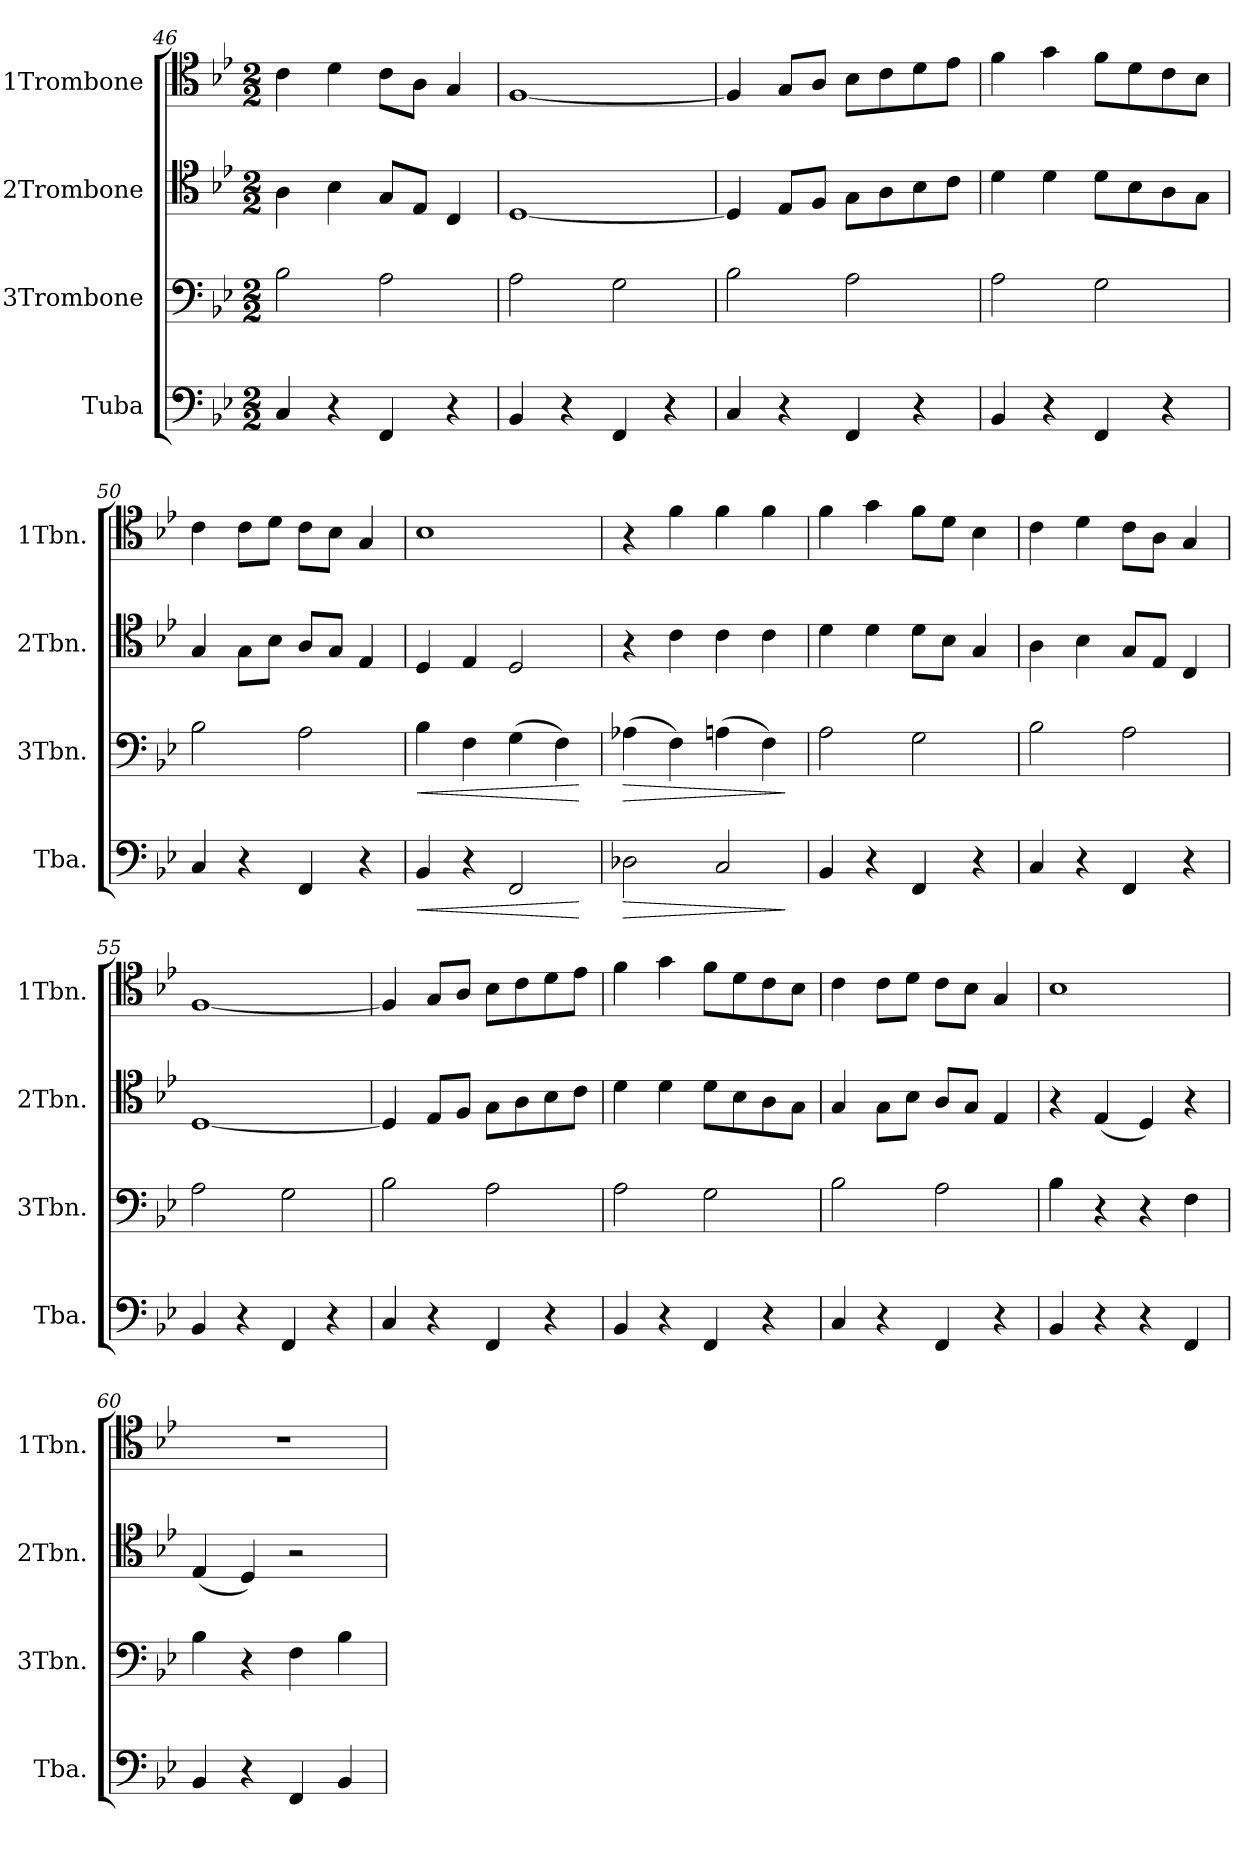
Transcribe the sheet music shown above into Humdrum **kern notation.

**kern	**dynam	**kern	**dynam	**kern	**kern
*part4	*part4	*part3	*part3	*part2	*part1
*staff4	*staff4	*staff3	*staff3	*staff2	*staff1
*I"Tuba	*	*I"3Trombone	*	*I"2Trombone	*I"1Trombone
*I'Tba.	*	*I'3Tbn.	*	*I'2Tbn.	*I'1Tbn.
*clefF4	*	*clefF4	*	*clefC4	*clefC4
*k[b-e-]	*	*k[b-e-]	*	*k[b-e-]	*k[b-e-]
*M2/2	*	*M2/2	*	*M2/2	*M2/2
=46	=46	=46	=46	=46	=46
4C/	.	2B-\	.	4A\	4c\
4r	.	.	.	4B-\	4d\
4FF/	.	2A\	.	8G/L	8c\L
.	.	.	.	8E-/J	8A\J
4r	.	.	.	4C/	4G/
=47	=47	=47	=47	=47	=47
4BB-/	.	2A\	.	[1D	[1F
4r	.	.	.	.	.
4FF/	.	2G\	.	.	.
4r	.	.	.	.	.
=48	=48	=48	=48	=48	=48
4C/	.	2B-\	.	4D/]	4F/]
4r	.	.	.	8E-/L	8G/L
.	.	.	.	8F/J	8A/J
4FF/	.	2A\	.	8G\L	8B-\L
.	.	.	.	8A\	8c\
4r	.	.	.	8B-\	8d\
.	.	.	.	8c\J	8e-\J
=49	=49	=49	=49	=49	=49
4BB-/	.	2A\	.	4d\	4f\
4r	.	.	.	4d\	4g\
4FF/	.	2G\	.	8d\L	8f\L
.	.	.	.	8B-\	8d\
4r	.	.	.	8A\	8c\
.	.	.	.	8G\J	8B-\J
=50	=50	=50	=50	=50	=50
4C/	.	2B-\	.	4G/	4c\
4r	.	.	.	8G\L	8c\L
.	.	.	.	8B-\J	8d\J
4FF/	.	2A\	.	8A/L	8c\L
.	.	.	.	8G/J	8B-\J
4r	.	.	.	4E-/	4G/
=51	=51	=51	=51	=51	=51
!	!LO:HP:b	!	!LO:HP:b	!	!
4BB-/	<	4B-\	<	4D/	1B-
4r	.	4F\	.	4E-/	.
2FF/	.	(4G\	.	2D/	.
.	.	4F\)	.	.	.
.	[	.	[	.	.
=52	=52	=52	=52	=52	=52
!	!LO:HP:b	!	!LO:HP:b	!	!
2D-X\	>	(4A-X\	>	4r	4r
.	.	4F\)	.	4c\	4f\
2C/	.	(4An\	.	4c\	4f\
.	.	4F\)	.	4c\	4f\
.	]	.	]	.	.
=53	=53	=53	=53	=53	=53
4BB-/	.	2A\	.	4d\	4f\
4r	.	.	.	4d\	4g\
4FF/	.	2G\	.	8d\L	8f\L
.	.	.	.	8B-\J	8d\J
4r	.	.	.	4G/	4B-\
=54	=54	=54	=54	=54	=54
4C/	.	2B-\	.	4A\	4c\
4r	.	.	.	4B-\	4d\
4FF/	.	2A\	.	8G/L	8c\L
.	.	.	.	8E-/J	8A\J
4r	.	.	.	4C/	4G/
!!LO:PB:g=z
=55	=55	=55	=55	=55	=55
4BB-/	.	2A\	.	[1D	[1F
4r	.	.	.	.	.
4FF/	.	2G\	.	.	.
4r	.	.	.	.	.
=56	=56	=56	=56	=56	=56
4C/	.	2B-\	.	4D/]	4F/]
4r	.	.	.	8E-/L	8G/L
.	.	.	.	8F/J	8A/J
4FF/	.	2A\	.	8G\L	8B-\L
.	.	.	.	8A\	8c\
4r	.	.	.	8B-\	8d\
.	.	.	.	8c\J	8e-\J
=57	=57	=57	=57	=57	=57
4BB-/	.	2A\	.	4d\	4f\
4r	.	.	.	4d\	4g\
4FF/	.	2G\	.	8d\L	8f\L
.	.	.	.	8B-\	8d\
4r	.	.	.	8A\	8c\
.	.	.	.	8G\J	8B-\J
=58	=58	=58	=58	=58	=58
4C/	.	2B-\	.	4G/	4c\
4r	.	.	.	8G\L	8c\L
.	.	.	.	8B-\J	8d\J
4FF/	.	2A\	.	8A/L	8c\L
.	.	.	.	8G/J	8B-\J
4r	.	.	.	4E-/	4G/
=59	=59	=59	=59	=59	=59
4BB-/	.	4B-\	.	4r	1B-
4r	.	4r	.	(4E-/	.
4r	.	4r	.	4D/)	.
4FF/	.	4F\	.	4r	.
=60	=60	=60	=60	=60	=60
4BB-/	.	4B-\	.	(4E-/	1r
4r	.	4r	.	4D/)	.
4FF/	.	4F\	.	2r	.
4BB-/	.	4B-\	.	.	.
=	=	=	=	=	=
*-	*-	*-	*-	*-	*-
